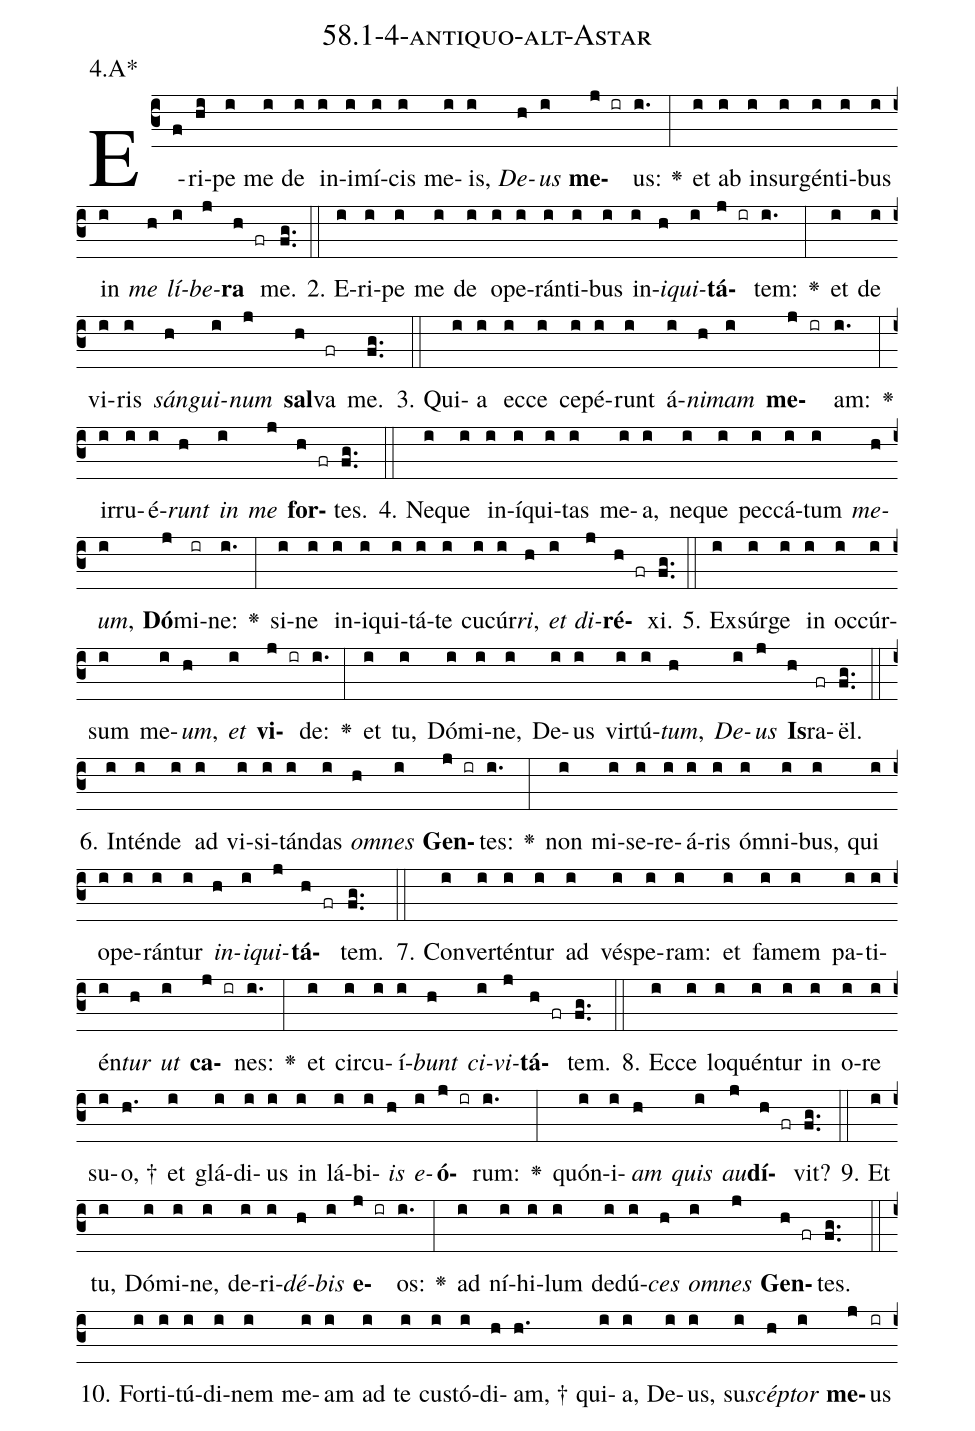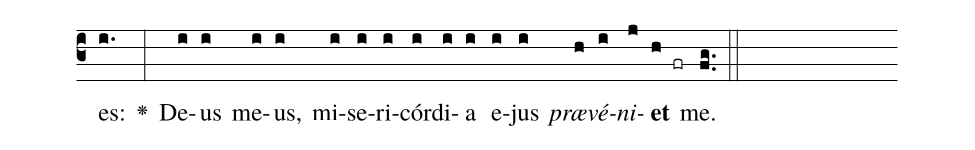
name: 58.1-4-antiquo-alt-Astar;
annotation: 4.A*;
%%
(c3)E(f)ri(hi)pe(i) me(i) de(i) in(i)i(i)mí(i)cis(i) me(i)is,(i) <i>De</i>(h)<i>us</i>(i) <b>me</b>(j ir)us:(i.) <v>\greheightstar</v>(:) et(i) ab(i) in(i)sur(i)gén(i)ti(i)bus(i) in(i) <i>me</i>(h) <i>lí</i>(i)<i>be</i>(j)<b>ra</b>(h fr) me.(fg..) (::)
2. E(i)ri(i)pe(i) me(i) de(i) o(i)pe(i)rán(i)ti(i)bus(i) in(i)<i>i</i>(h)<i>qui</i>(i)<b>tá</b>(j ir)tem:(i.) <v>\greheightstar</v>(:) et(i) de(i) vi(i)ris(i) <i>sán</i>(h)<i>gui</i>(i)<i>num</i>(j) <b>sal</b>(h)va(fr) me.(fg..) (::)
3. Qui(i)a(i) ec(i)ce(i) ce(i)pé(i)runt(i) á(i)<i>ni</i>(h)<i>mam</i>(i) <b>me</b>(j ir)am:(i.) <v>\greheightstar</v>(:) ir(i)ru(i)é(i)<i>runt</i>(h) <i>in</i>(i) <i>me</i>(j) <b>for</b>(h fr)tes.(fg..) (::)
4. Ne(i)que(i) in(i)í(i)qui(i)tas(i) me(i)a,(i) ne(i)que(i) pec(i)cá(i)tum(i) <i>me</i>(h)<i>um</i>,(i) <b>Dó</b>(j)mi(ir)ne:(i.) <v>\greheightstar</v>(:) si(i)ne(i) in(i)i(i)qui(i)tá(i)te(i) cu(i)cúr(i)<i>ri</i>,(h) <i>et</i>(i) <i>di</i>(j)<b>ré</b>(h fr)xi.(fg..) (::)
5. Ex(i)súr(i)ge(i) in(i) oc(i)cúr(i)sum(i) me(i)<i>um</i>,(h) <i>et</i>(i) <b>vi</b>(j ir)de:(i.) <v>\greheightstar</v>(:) et(i) tu,(i) Dó(i)mi(i)ne,(i) De(i)us(i) vir(i)tú(i)<i>tum</i>,(h) <i>De</i>(i)<i>us</i>(j) <b>Is</b>(h)ra(fr)ël.(fg..) (::)
6. In(i)tén(i)de(i) ad(i) vi(i)si(i)tán(i)das(i) <i>om</i>(h)<i>nes</i>(i) <b>Gen</b>(j ir)tes:(i.) <v>\greheightstar</v>(:) non(i) mi(i)se(i)re(i)á(i)ris(i) óm(i)ni(i)bus,(i) qui(i) o(i)pe(i)rán(i)tur(i) <i>in</i>(h)<i>i</i>(i)<i>qui</i>(j)<b>tá</b>(h fr)tem.(fg..) (::)
7. Con(i)ver(i)tén(i)tur(i) ad(i) vés(i)pe(i)ram:(i) et(i) fa(i)mem(i) pa(i)ti(i)én(i)<i>tur</i>(h) <i>ut</i>(i) <b>ca</b>(j ir)nes:(i.) <v>\greheightstar</v>(:) et(i) cir(i)cu(i)í(i)<i>bunt</i>(h) <i>ci</i>(i)<i>vi</i>(j)<b>tá</b>(h fr)tem.(fg..) (::)
8. Ec(i)ce(i) lo(i)quén(i)tur(i) in(i) o(i)re(i) su(i)o, †(h.) et(i) glá(i)di(i)us(i) in(i) lá(i)bi(i)<i>is</i>(h) <i>e</i>(i)<b>ó</b>(j ir)rum:(i.) <v>\greheightstar</v>(:) quón(i)i(i)<i>am</i>(h) <i>quis</i>(i) <i>au</i>(j)<b>dí</b>(h fr)vit?(fg..) (::)
9. Et(i) tu,(i) Dó(i)mi(i)ne,(i) de(i)ri(i)<i>dé</i>(h)<i>bis</i>(i) <b>e</b>(j ir)os:(i.) <v>\greheightstar</v>(:) ad(i) ní(i)hi(i)lum(i) de(i)dú(i)<i>ces</i>(h) <i>om</i>(i)<i>nes</i>(j) <b>Gen</b>(h fr)tes.(fg..) (::)
10. For(i)ti(i)tú(i)di(i)nem(i) me(i)am(i) ad(i) te(i) cus(i)tó(i)di(h)am, †(h.) qui(i)a,(i) De(i)us,(i) su(i)<i>scép</i>(h)<i>tor</i>(i) <b>me</b>(j)us(ir) es:(i.) <v>\greheightstar</v>(:) De(i)us(i) me(i)us,(i) mi(i)se(i)ri(i)cór(i)di(i)a(i) e(i)jus(i) <i>præ</i>(h)<i>vé</i>(i)<i>ni</i>(j)<b>et</b>(h fr) me.(fg..) (::)
